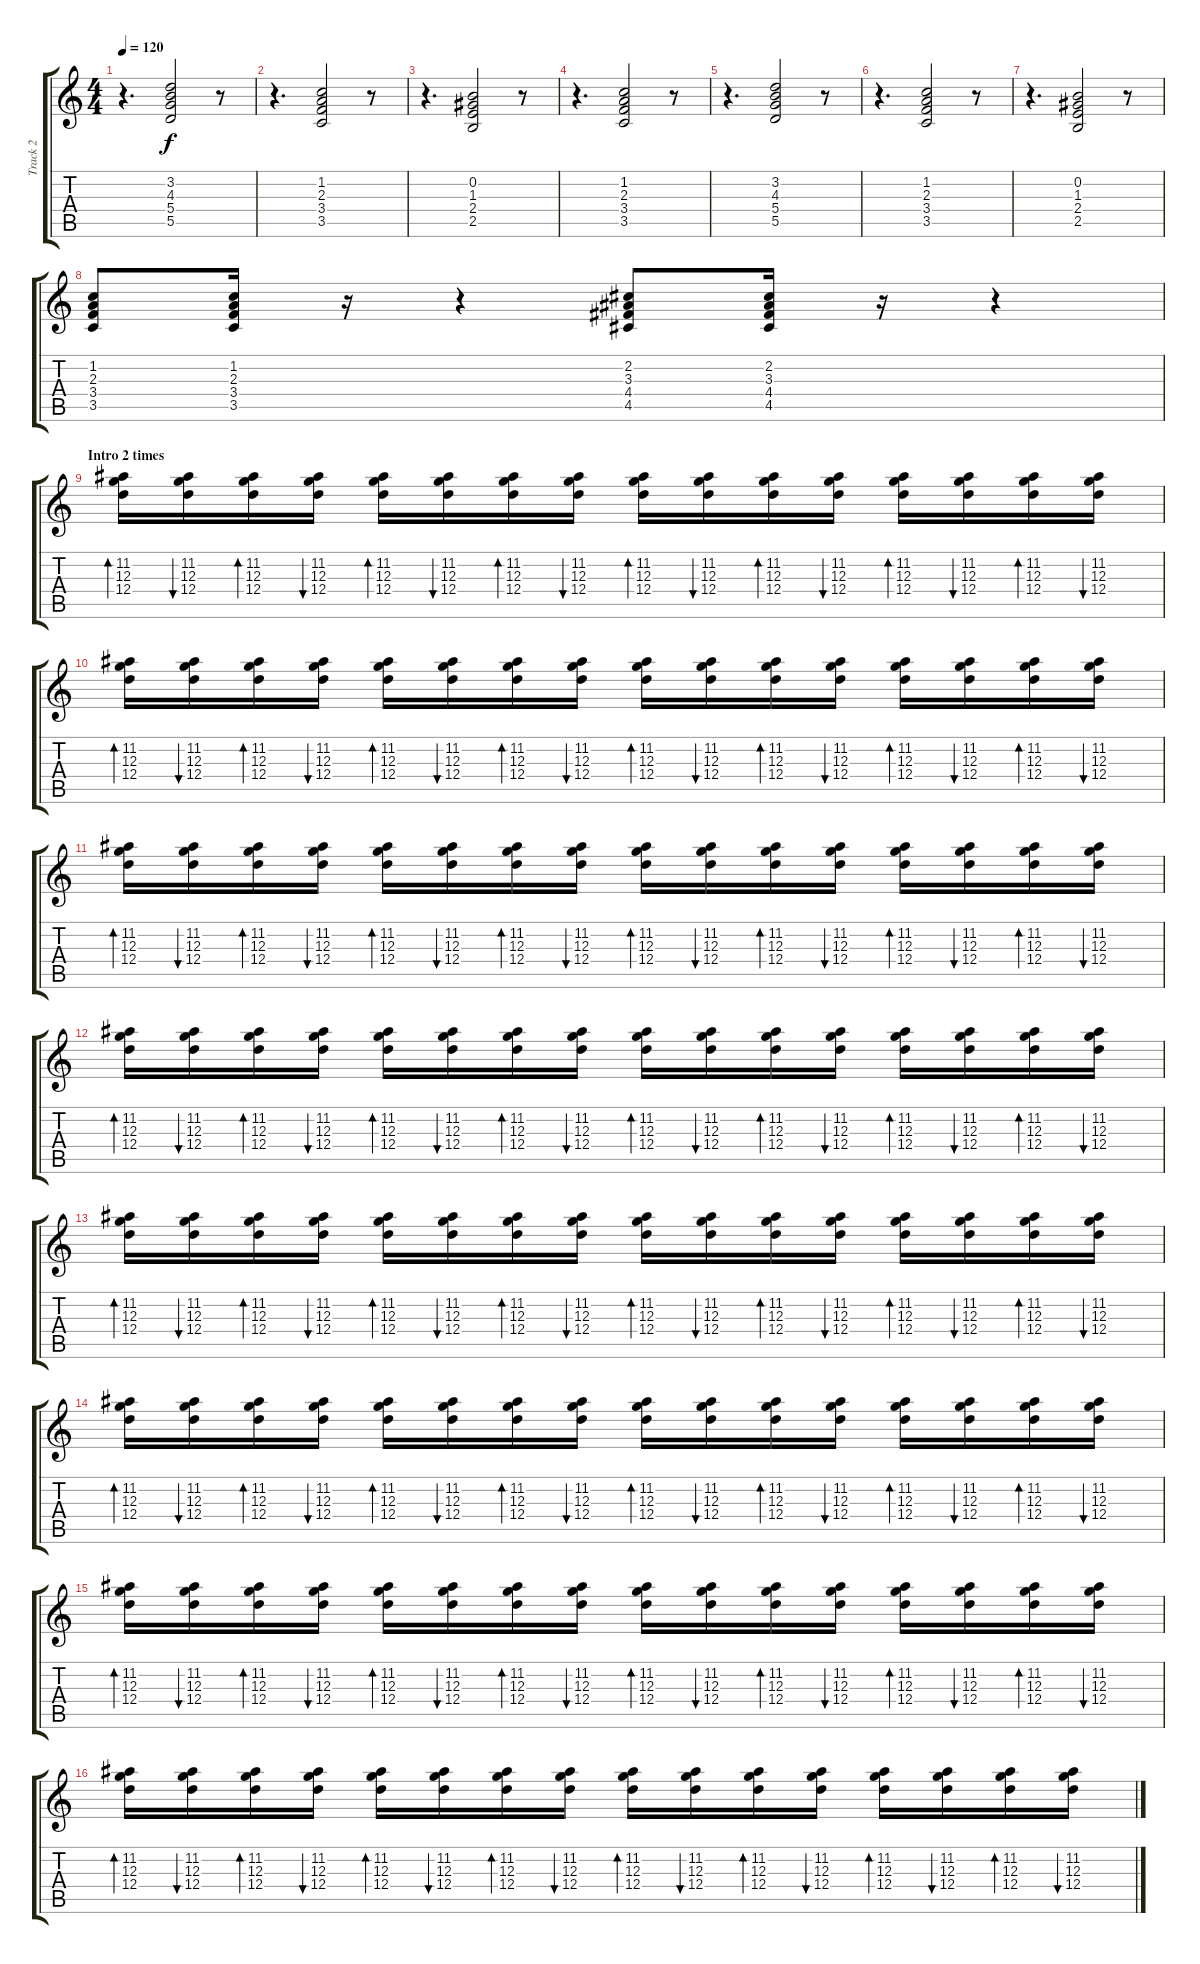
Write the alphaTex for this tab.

\track ("Track 2" "Track 2") {instrument electricguitarjazz}
\staff {score tabs}
\tuning (E4 B3 G3 D3 A2 E2) {hide}
\ts (4 4)
\tempo 120
\clef g2
\ks c
r.4{d dy f} (3.2 4.3 5.4 5.5).2 r.8 |
r.4{d} (1.2 2.3 3.4 3.5).2 r.8 |
r.4{d} (0.2 1.3 2.4 2.5).2 r.8 |
r.4{d} (1.2 2.3 3.4 3.5).2 r.8 |
r.4{d} (3.2 4.3 5.4 5.5).2 r.8 |
r.4{d} (1.2 2.3 3.4 3.5).2 r.8 |
r.4{d} (0.2 1.3 2.4 2.5).2 r.8 |
(1.2 2.3 3.4 3.5).8 (1.2 2.3 3.4 3.5).16 r.16 r.4 (2.2 3.3 4.4 4.5).8 (2.2 3.3 4.4 4.5).16 r.16 r.4 |
\section ("" "Intro 2 times")
(11.2 12.3 12.4).16{bd 120 volume 11 instrument electricguitarjazz} (11.2 12.3 12.4).16{bu 120} (11.2 12.3 12.4).16{bd 120} (11.2 12.3 12.4).16{bu 120} (11.2 12.3 12.4).16{bd 120} (11.2 12.3 12.4).16{bu 120} (11.2 12.3 12.4).16{bd 120} (11.2 12.3 12.4).16{bu 120} (11.2 12.3 12.4).16{bd 120} (11.2 12.3 12.4).16{bu 120} (11.2 12.3 12.4).16{bd 120} (11.2 12.3 12.4).16{bu 120} (11.2 12.3 12.4).16{bd 120} (11.2 12.3 12.4).16{bu 120} (11.2 12.3 12.4).16{bd 120} (11.2 12.3 12.4).16{bu 120} |
(11.2 12.3 12.4).16{bd 120} (11.2 12.3 12.4).16{bu 120} (11.2 12.3 12.4).16{bd 120} (11.2 12.3 12.4).16{bu 120} (11.2 12.3 12.4).16{bd 120} (11.2 12.3 12.4).16{bu 120} (11.2 12.3 12.4).16{bd 120} (11.2 12.3 12.4).16{bu 120} (11.2 12.3 12.4).16{bd 120} (11.2 12.3 12.4).16{bu 120} (11.2 12.3 12.4).16{bd 120} (11.2 12.3 12.4).16{bu 120} (11.2 12.3 12.4).16{bd 120} (11.2 12.3 12.4).16{bu 120} (11.2 12.3 12.4).16{bd 120} (11.2 12.3 12.4).16{bu 120} |
(11.2 12.3 12.4).16{bd 120} (11.2 12.3 12.4).16{bu 120} (11.2 12.3 12.4).16{bd 120} (11.2 12.3 12.4).16{bu 120} (11.2 12.3 12.4).16{bd 120} (11.2 12.3 12.4).16{bu 120} (11.2 12.3 12.4).16{bd 120} (11.2 12.3 12.4).16{bu 120} (11.2 12.3 12.4).16{bd 120} (11.2 12.3 12.4).16{bu 120} (11.2 12.3 12.4).16{bd 120} (11.2 12.3 12.4).16{bu 120} (11.2 12.3 12.4).16{bd 120} (11.2 12.3 12.4).16{bu 120} (11.2 12.3 12.4).16{bd 120} (11.2 12.3 12.4).16{bu 120} |
(11.2 12.3 12.4).16{bd 120} (11.2 12.3 12.4).16{bu 120} (11.2 12.3 12.4).16{bd 120} (11.2 12.3 12.4).16{bu 120} (11.2 12.3 12.4).16{bd 120} (11.2 12.3 12.4).16{bu 120} (11.2 12.3 12.4).16{bd 120} (11.2 12.3 12.4).16{bu 120} (11.2 12.3 12.4).16{bd 120} (11.2 12.3 12.4).16{bu 120} (11.2 12.3 12.4).16{bd 120} (11.2 12.3 12.4).16{bu 120} (11.2 12.3 12.4).16{bd 120} (11.2 12.3 12.4).16{bu 120} (11.2 12.3 12.4).16{bd 120} (11.2 12.3 12.4).16{bu 120} |
(11.2 12.3 12.4).16{bd 120} (11.2 12.3 12.4).16{bu 120} (11.2 12.3 12.4).16{bd 120} (11.2 12.3 12.4).16{bu 120} (11.2 12.3 12.4).16{bd 120} (11.2 12.3 12.4).16{bu 120} (11.2 12.3 12.4).16{bd 120} (11.2 12.3 12.4).16{bu 120} (11.2 12.3 12.4).16{bd 120} (11.2 12.3 12.4).16{bu 120} (11.2 12.3 12.4).16{bd 120} (11.2 12.3 12.4).16{bu 120} (11.2 12.3 12.4).16{bd 120} (11.2 12.3 12.4).16{bu 120} (11.2 12.3 12.4).16{bd 120} (11.2 12.3 12.4).16{bu 120} |
(11.2 12.3 12.4).16{bd 120} (11.2 12.3 12.4).16{bu 120} (11.2 12.3 12.4).16{bd 120} (11.2 12.3 12.4).16{bu 120} (11.2 12.3 12.4).16{bd 120} (11.2 12.3 12.4).16{bu 120} (11.2 12.3 12.4).16{bd 120} (11.2 12.3 12.4).16{bu 120} (11.2 12.3 12.4).16{bd 120} (11.2 12.3 12.4).16{bu 120} (11.2 12.3 12.4).16{bd 120} (11.2 12.3 12.4).16{bu 120} (11.2 12.3 12.4).16{bd 120} (11.2 12.3 12.4).16{bu 120} (11.2 12.3 12.4).16{bd 120} (11.2 12.3 12.4).16{bu 120} |
(11.2 12.3 12.4).16{bd 120} (11.2 12.3 12.4).16{bu 120} (11.2 12.3 12.4).16{bd 120} (11.2 12.3 12.4).16{bu 120} (11.2 12.3 12.4).16{bd 120} (11.2 12.3 12.4).16{bu 120} (11.2 12.3 12.4).16{bd 120} (11.2 12.3 12.4).16{bu 120} (11.2 12.3 12.4).16{bd 120} (11.2 12.3 12.4).16{bu 120} (11.2 12.3 12.4).16{bd 120} (11.2 12.3 12.4).16{bu 120} (11.2 12.3 12.4).16{bd 120} (11.2 12.3 12.4).16{bu 120} (11.2 12.3 12.4).16{bd 120} (11.2 12.3 12.4).16{bu 120} |
(11.2 12.3 12.4).16{bd 120} (11.2 12.3 12.4).16{bu 120} (11.2 12.3 12.4).16{bd 120} (11.2 12.3 12.4).16{bu 120} (11.2 12.3 12.4).16{bd 120} (11.2 12.3 12.4).16{bu 120} (11.2 12.3 12.4).16{bd 120} (11.2 12.3 12.4).16{bu 120} (11.2 12.3 12.4).16{bd 120} (11.2 12.3 12.4).16{bu 120} (11.2 12.3 12.4).16{bd 120} (11.2 12.3 12.4).16{bu 120} (11.2 12.3 12.4).16{bd 120} (11.2 12.3 12.4).16{bu 120} (11.2 12.3 12.4).16{bd 120} (11.2 12.3 12.4).16{bu 120}
